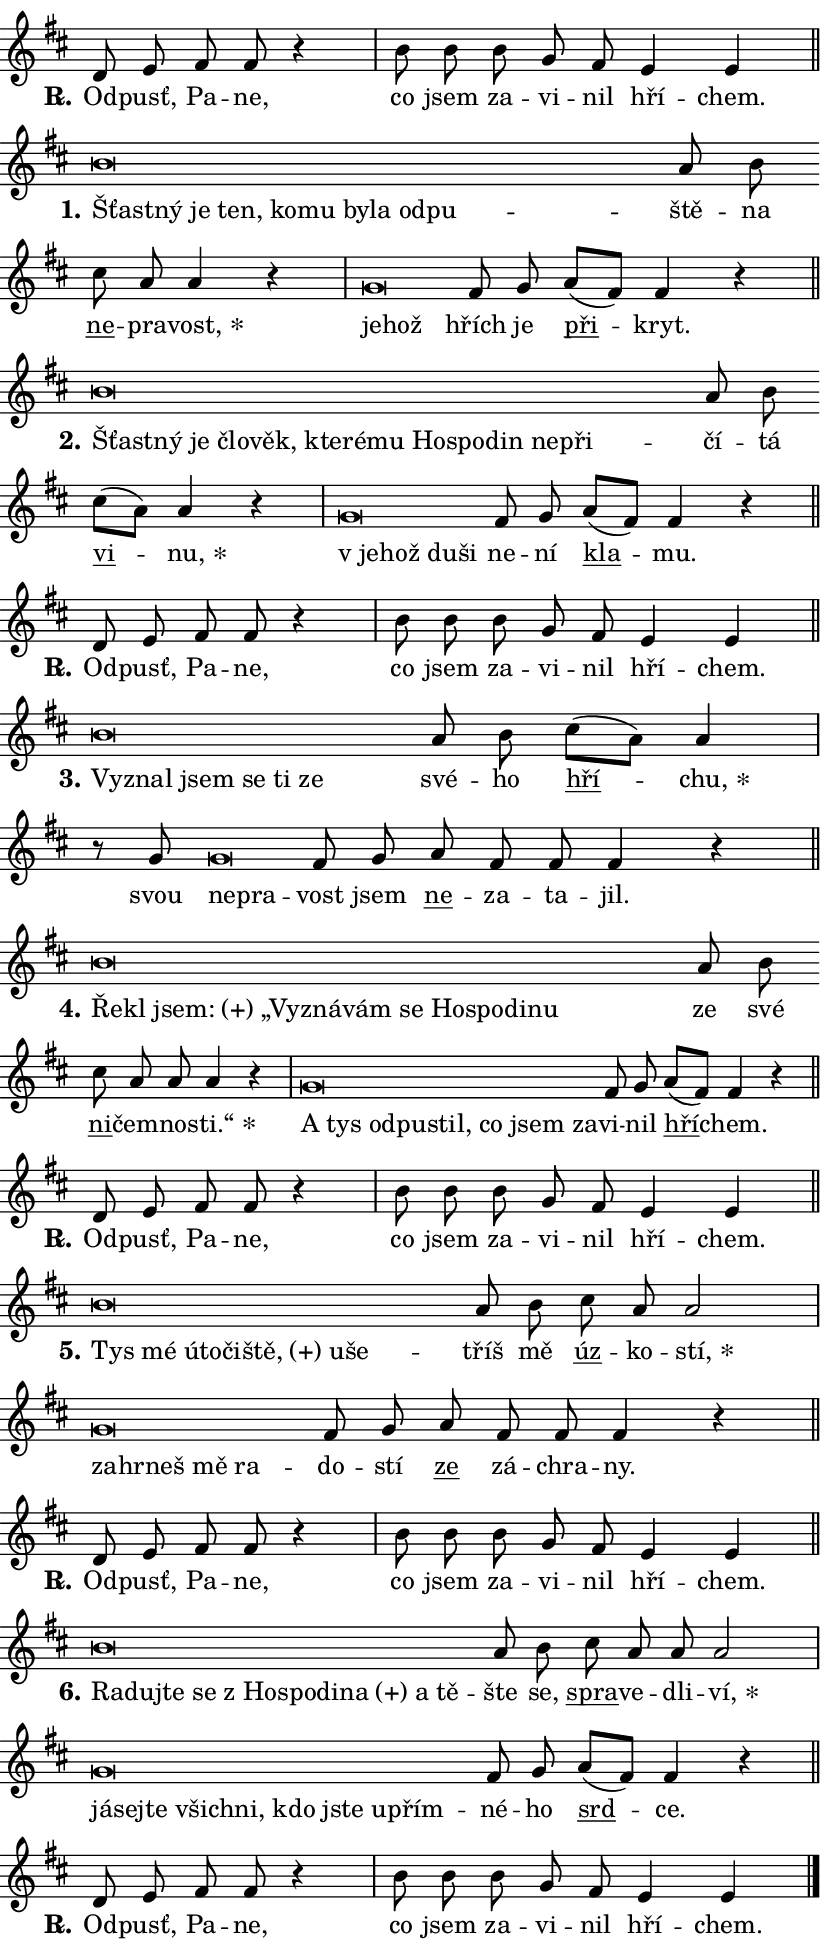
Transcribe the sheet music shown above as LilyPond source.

\version "2.24.0"
\header { tagline = "" }
\paper {
  indent = 0\cm
  top-margin = 0\cm
  right-margin = 0.13\cm % to fit lyric hyphens
  bottom-margin = 0\cm
  left-margin = 0\cm
  paper-width = 14\cm
  page-breaking = #ly:one-page-breaking
  system-system-spacing.basic-distance = #11
  score-system-spacing.basic-distance = #11
  ragged-last = ##f
}


%% Author: Thomas Morley
%% https://lists.gnu.org/archive/html/lilypond-user/2020-05/msg00002.html
#(define (line-position grob)
"Returns position of @var[grob} in current system:
   @code{'start}, if at first time-step
   @code{'end}, if at last time-step
   @code{'middle} otherwise
"
  (let* ((col (ly:item-get-column grob))
         (ln (ly:grob-object col 'left-neighbor))
         (rn (ly:grob-object col 'right-neighbor))
         (col-to-check-left (if (ly:grob? ln) ln col))
         (col-to-check-right (if (ly:grob? rn) rn col))
         (break-dir-left
           (and
             (ly:grob-property col-to-check-left 'non-musical #f)
             (ly:item-break-dir col-to-check-left)))
         (break-dir-right
           (and
             (ly:grob-property col-to-check-right 'non-musical #f)
             (ly:item-break-dir col-to-check-right))))
        (cond ((eqv? 1 break-dir-left) 'start)
              ((eqv? -1 break-dir-right) 'end)
              (else 'middle))))

#(define (tranparent-at-line-position vctor)
  (lambda (grob)
  "Relying on @code{line-position} select the relevant enry from @var{vctor}.
Used to determine transparency,"
    (case (line-position grob)
      ((end) (not (vector-ref vctor 0)))
      ((middle) (not (vector-ref vctor 1)))
      ((start) (not (vector-ref vctor 2))))))

noteHeadBreakVisibility =
#(define-music-function (break-visibility)(vector?)
"Makes @code{NoteHead}s transparent relying on @var{break-visibility}"
#{
  \override NoteHead.transparent =
    #(tranparent-at-line-position break-visibility)
#})

#(define delete-ledgers-for-transparent-note-heads
  (lambda (grob)
    "Reads whether a @code{NoteHead} is transparent.
If so this @code{NoteHead} is removed from @code{'note-heads} from
@var{grob}, which is supposed to be @code{LedgerLineSpanner}.
As a result ledgers are not printed for this @code{NoteHead}"
    (let* ((nhds-array (ly:grob-object grob 'note-heads))
           (nhds-list
             (if (ly:grob-array? nhds-array)
                 (ly:grob-array->list nhds-array)
                 '()))
           ;; Relies on the transparent-property being done before
           ;; Staff.LedgerLineSpanner.after-line-breaking is executed.
           ;; This is fragile ...
           (to-keep
             (remove
               (lambda (nhd)
                 (ly:grob-property nhd 'transparent #f))
               nhds-list)))
      ;; TODO find a better method to iterate over grob-arrays, similiar
      ;; to filter/remove etc for lists
      ;; For now rebuilt from scratch
      (set! (ly:grob-object grob 'note-heads)  '())
      (for-each
        (lambda (nhd)
          (ly:pointer-group-interface::add-grob grob 'note-heads nhd))
        to-keep))))

squashNotes = {
  \override NoteHead.X-extent = #'(-0.2 . 0.2)
  \override NoteHead.Y-extent = #'(-0.75 . 0)
  \override NoteHead.stencil =
    #(lambda (grob)
       (let ((pos (ly:grob-property grob 'staff-position)))
         (begin
           (if (< pos -7) (display "ERROR: Lower brevis then expected\n") (display ""))
           (if (<= pos -6) ly:text-interface::print ly:note-head::print))))
}
unSquashNotes = {
  \revert NoteHead.X-extent
  \revert NoteHead.Y-extent
  \revert NoteHead.stencil
}

hideNotes = \noteHeadBreakVisibility #begin-of-line-visible
unHideNotes = \noteHeadBreakVisibility #all-visible

% work-around for resetting accidentals
% https://lilypond.org/doc/v2.23/Documentation/notation/displaying-rhythms#unmetered-music
cadenzaMeasure = {
  \cadenzaOff
  \partial 1024 s1024
  \cadenzaOn
}

#(define-markup-command (accent layout props text) (markup?)
  "Underline accented syllable"
  (interpret-markup layout props
    #{\markup \override #'(offset . 4.3) \underline { #text }#}))

responsum = \markup \concat {
  "R" \hspace #-1.05 \path #0.1 #'((moveto 0 0.07) (lineto 0.9 0.8)) \hspace #0.05 "."
}

spaceSize = #0.6828661417322834 % exact space size for TeX Gyre Schola

\layout {
  \context {
    \Staff
    \remove "Time_signature_engraver"
    \override LedgerLineSpanner.after-line-breaking = #delete-ledgers-for-transparent-note-heads
  }
  \context {
    \Lyrics {
      \override LyricSpace.minimum-distance = \spaceSize
      \override LyricText.font-name = #"TeX Gyre Schola"
      \override LyricText.font-size = 1
      \override StanzaNumber.font-name = #"TeX Gyre Schola Bold"
      \override StanzaNumber.font-size = 1
    }
  }
  \context {
    \Score 
    \override NoteHead.text =
      #(lambda (grob) 
        (let ((pos (ly:grob-property grob 'staff-position)))
          #{\markup {
            \combine
              \halign #-0.55 \raise #(if (= pos -6) 0 0.5) \override #'(thickness . 2) \draw-line #'(3.2 . 0)
              \musicglyph "noteheads.sM1"
          }#}))
  }
}

% magnetic-lyrics.ily
%
%   written by
%     Jean Abou Samra <jean@abou-samra.fr>
%     Werner Lemberg <wl@gnu.org>
%
%   adapted by
%     Jiri Hon <jiri.hon@gmail.com>
%
% Version 2022-Apr-15

% https://www.mail-archive.com/lilypond-user@gnu.org/msg149350.html

#(define (Left_hyphen_pointer_engraver context)
   "Collect syllable-hyphen-syllable occurrences in lyrics and store
them in properties.  This engraver only looks to the left.  For
example, if the lyrics input is @code{foo -- bar}, it does the
following.

@itemize @bullet
@item
Set the @code{text} property of the @code{LyricHyphen} grob between
@q{foo} and @q{bar} to @code{foo}.

@item
Set the @code{left-hyphen} property of the @code{LyricText} grob with
text @q{foo} to the @code{LyricHyphen} grob between @q{foo} and
@q{bar}.
@end itemize

Use this auxiliary engraver in combination with the
@code{lyric-@/text::@/apply-@/magnetic-@/offset!} hook."
   (let ((hyphen #f)
         (text #f))
     (make-engraver
      (acknowledgers
       ((lyric-syllable-interface engraver grob source-engraver)
        (set! text grob)))
      (end-acknowledgers
       ((lyric-hyphen-interface engraver grob source-engraver)
        ;(when (not (grob::has-interface grob 'lyric-space-interface))
          (set! hyphen grob)));)
      ((stop-translation-timestep engraver)
       (when (and text hyphen)
         (ly:grob-set-object! text 'left-hyphen hyphen))
       (set! text #f)
       (set! hyphen #f)))))

#(define (lyric-text::apply-magnetic-offset! grob)
   "If the space between two syllables is less than the value in
property @code{LyricText@/.details@/.squash-threshold}, move the right
syllable to the left so that it gets concatenated with the left
syllable.

Use this function as a hook for
@code{LyricText@/.after-@/line-@/breaking} if the
@code{Left_@/hyphen_@/pointer_@/engraver} is active."
   (let ((hyphen (ly:grob-object grob 'left-hyphen #f)))
     (when hyphen
       (let ((left-text (ly:spanner-bound hyphen LEFT)))
         (when (grob::has-interface left-text 'lyric-syllable-interface)
           (let* ((common (ly:grob-common-refpoint grob left-text X))
                  (this-x-ext (ly:grob-extent grob common X))
                  (left-x-ext
                   (begin
                     ;; Trigger magnetism for left-text.
                     (ly:grob-property left-text 'after-line-breaking)
                     (ly:grob-extent left-text common X)))
                  ;; `delta` is the gap width between two syllables.
                  (delta (- (interval-start this-x-ext)
                            (interval-end left-x-ext)))
                  (details (ly:grob-property grob 'details))
                  (threshold (assoc-get 'squash-threshold details 0.2)))
             (when (< delta threshold)
               (let* (;; We have to manipulate the input text so that
                      ;; ligatures crossing syllable boundaries are not
                      ;; disabled.  For languages based on the Latin
                      ;; script this is essentially a beautification.
                      ;; However, for non-Western scripts it can be a
                      ;; necessity.
                      (lt (ly:grob-property left-text 'text))
                      (rt (ly:grob-property grob 'text))
                      (is-space (grob::has-interface hyphen 'lyric-space-interface))
                      (space (if is-space " " ""))
                      (extra-delta (if is-space spaceSize 0))
                      ;; Append new syllable.
                      (ltrt-space (if (and (string? lt) (string? rt))
                                (string-append lt space rt)
                                (make-concat-markup (list lt space rt))))
                      ;; Right-align `ltrt` to the right side.
                      (ltrt-space-markup (grob-interpret-markup
                               grob
                               (make-translate-markup
                                (cons (interval-length this-x-ext) 0)
                                (make-right-align-markup ltrt-space)))))
                 (begin
                   ;; Don't print `left-text`.
                   (ly:grob-set-property! left-text 'stencil #f)
                   ;; Set text and stencil (which holds all collected
                   ;; syllables so far) and shift it to the left.
                   (ly:grob-set-property! grob 'text ltrt-space)
                   (ly:grob-set-property! grob 'stencil ltrt-space-markup)
                   (ly:grob-translate-axis! grob (- (- delta extra-delta)) X))))))))))


#(define (lyric-hyphen::displace-bounds-first grob)
   ;; Make very sure this callback isn't triggered too early.
   (let ((left (ly:spanner-bound grob LEFT))
         (right (ly:spanner-bound grob RIGHT)))
     (ly:grob-property left 'after-line-breaking)
     (ly:grob-property right 'after-line-breaking)
     (ly:lyric-hyphen::print grob)))

squashThreshold = #0.4

\layout {
  \context {
    \Lyrics
    \consists #Left_hyphen_pointer_engraver
    \override LyricText.after-line-breaking =
      #lyric-text::apply-magnetic-offset!
    \override LyricHyphen.stencil = #lyric-hyphen::displace-bounds-first
    \override LyricText.details.squash-threshold = \squashThreshold
    \override LyricHyphen.minimum-distance = 0
    \override LyricHyphen.minimum-length = \squashThreshold
  }
}

squashText = \override LyricText.details.squash-threshold = 9999
unSquashText = \override LyricText.details.squash-threshold = \squashThreshold

leftText = \override LyricText.self-alignment-X = #LEFT
unLeftText = \revert LyricText.self-alignment-X

starOffset = #(lambda (grob) 
                (let ((x_offset (ly:self-alignment-interface::aligned-on-x-parent grob)))
                  (if (= x_offset 0) 0 (+ x_offset 1.2))))

star = #(define-music-function (syllable)(string?)
"Append star separator at the end of a syllable"
#{
  \once \override LyricText.X-offset = #starOffset
  \lyricmode { \markup {
    #syllable
    \override #'((font-name . "TeX Gyre Schola Bold")) \hspace #0.2 \lower #0.65 \larger "*"
  } }
#})

starAccent = #(define-music-function (syllable)(string?)
"Append star separator at the end of a syllable and make accent"
#{
  \once \override LyricText.X-offset = #starOffset
  \lyricmode { \markup {
    \accent #syllable
    \override #'((font-name . "TeX Gyre Schola Bold")) \hspace #0.2 \lower #0.65 \larger "*"
  } }
#})

breath = #(define-music-function (syllable)(string?)
"Append breathing indicator at the end of a syllable"
#{
  \lyricmode { \markup { #syllable "+" } }
#})

optionalBreath = #(define-music-function (syllable)(string?)
"Append optional breathing indicator at the end of a syllable"
#{
  \lyricmode { \markup { #syllable "(+)" } }
#})


\score {
    <<
        \new Voice = "melody" { \cadenzaOn \key d \major \relative { d'8 e fis fis r4 \cadenzaMeasure \bar "|" b8 b \bar "" b g fis e4 e \cadenzaMeasure \bar "||" \break } }
        \new Lyrics \lyricsto "melody" { \lyricmode { \set stanza = \responsum
Od -- pusť, Pa -- ne, co jsem za -- vi -- nil hří -- chem. } }
    >>
    \layout {}
}

\score {
    <<
        \new Voice = "melody" { \cadenzaOn \key d \major \relative { \squashNotes b'\breve*1/16 \hideNotes \breve*1/16 \bar "" \breve*1/16 \bar "" \breve*1/16 \bar "" \breve*1/16 \bar "" \breve*1/16 \bar "" \breve*1/16 \bar "" \breve*1/16 \bar "" \breve*1/16 \breve*1/16 \bar "" \unHideNotes \unSquashNotes a8 b \bar "" cis a a4 r \cadenzaMeasure \bar "|" \squashNotes g\breve*1/16 \hideNotes \breve*1/16 \bar "" \unHideNotes \unSquashNotes fis8 g \bar "" a[( fis)] fis4 r \cadenzaMeasure \bar "||" \break } }
        \new Lyrics \lyricsto "melody" { \lyricmode { \set stanza = "1."
\leftText Šťast -- \squashText ný je ten, ko -- mu by -- la od -- pu -- \unLeftText \unSquashText ště -- na \markup \accent ne -- pra -- \star vost, \leftText je -- \squashText hož \unLeftText \unSquashText hřích je \markup \accent při -- kryt. } }
    >>
    \layout {}
}

\score {
    <<
        \new Voice = "melody" { \cadenzaOn \key d \major \relative { \squashNotes b'\breve*1/16 \hideNotes \breve*1/16 \bar "" \breve*1/16 \bar "" \breve*1/16 \bar "" \breve*1/16 \bar "" \breve*1/16 \bar "" \breve*1/16 \bar "" \breve*1/16 \bar "" \breve*1/16 \bar "" \breve*1/16 \bar "" \breve*1/16 \bar "" \breve*1/16 \breve*1/16 \bar "" \unHideNotes \unSquashNotes a8 b \bar "" cis[( a)] a4 r \cadenzaMeasure \bar "|" \squashNotes g\breve*1/16 \hideNotes \breve*1/16 \bar "" \breve*1/16 \breve*1/16 \bar "" \unHideNotes \unSquashNotes fis8 g \bar "" a[( fis)] fis4 r \cadenzaMeasure \bar "||" \break } }
        \new Lyrics \lyricsto "melody" { \lyricmode { \set stanza = "2."
\leftText Šťast -- \squashText ný je člo -- věk, kte -- ré -- mu Ho -- spo -- din ne -- při -- \unLeftText \unSquashText čí -- tá \markup \accent vi -- \star nu, \leftText "v je" -- \squashText hož du -- ši \unLeftText \unSquashText ne -- ní \markup \accent kla -- mu. } }
    >>
    \layout {}
}

\score {
    <<
        \new Voice = "melody" { \cadenzaOn \key d \major \relative { d'8 e fis fis r4 \cadenzaMeasure \bar "|" b8 b \bar "" b g fis e4 e \cadenzaMeasure \bar "||" \break } }
        \new Lyrics \lyricsto "melody" { \lyricmode { \set stanza = \responsum
Od -- pusť, Pa -- ne, co jsem za -- vi -- nil hří -- chem. } }
    >>
    \layout {}
}

\score {
    <<
        \new Voice = "melody" { \cadenzaOn \key d \major \relative { \squashNotes b'\breve*1/16 \hideNotes \breve*1/16 \bar "" \breve*1/16 \bar "" \breve*1/16 \bar "" \breve*1/16 \breve*1/16 \bar "" \unHideNotes \unSquashNotes a8 b \bar "" cis[( a)] a4 \cadenzaMeasure \bar "|" r8 g8 \squashNotes g\breve*1/16 \hideNotes \breve*1/16 \bar "" \unHideNotes \unSquashNotes fis8 g \bar "" a fis fis fis4 r \cadenzaMeasure \bar "||" \break } }
        \new Lyrics \lyricsto "melody" { \lyricmode { \set stanza = "3."
\leftText Vy -- \squashText znal jsem se ti ze \unLeftText \unSquashText své -- ho \markup \accent hří -- \star chu, svou \leftText ne -- \squashText pra -- \unLeftText \unSquashText vost jsem \markup \accent ne -- za -- ta -- jil. } }
    >>
    \layout {}
}

\score {
    <<
        \new Voice = "melody" { \cadenzaOn \key d \major \relative { \squashNotes b'\breve*1/16 \hideNotes \breve*1/16 \bar "" \breve*1/16 \bar "" \breve*1/16 \bar "" \breve*1/16 \bar "" \breve*1/16 \bar "" \breve*1/16 \bar "" \breve*1/16 \bar "" \breve*1/16 \bar "" \breve*1/16 \breve*1/16 \bar "" \unHideNotes \unSquashNotes a8 b \bar "" cis a a a4 r \cadenzaMeasure \bar "|" \squashNotes g\breve*1/16 \hideNotes \breve*1/16 \bar "" \breve*1/16 \bar "" \breve*1/16 \bar "" \breve*1/16 \bar "" \breve*1/16 \bar "" \breve*1/16 \breve*1/16 \bar "" \unHideNotes \unSquashNotes fis8 g \bar "" a[( fis)] fis4 r \cadenzaMeasure \bar "||" \break } }
        \new Lyrics \lyricsto "melody" { \lyricmode { \set stanza = "4."
\leftText Ře -- \squashText kl \optionalBreath jsem: „Vy -- zná -- vám se Ho -- spo -- di -- nu \unLeftText \unSquashText ze své \markup \accent ni -- čem -- no -- \star sti.“ \leftText A \squashText tys od -- pu -- stil, co jsem za -- \unLeftText \unSquashText vi -- nil \markup \accent hří -- chem. } }
    >>
    \layout {}
}

\score {
    <<
        \new Voice = "melody" { \cadenzaOn \key d \major \relative { d'8 e fis fis r4 \cadenzaMeasure \bar "|" b8 b \bar "" b g fis e4 e \cadenzaMeasure \bar "||" \break } }
        \new Lyrics \lyricsto "melody" { \lyricmode { \set stanza = \responsum
Od -- pusť, Pa -- ne, co jsem za -- vi -- nil hří -- chem. } }
    >>
    \layout {}
}

\score {
    <<
        \new Voice = "melody" { \cadenzaOn \key d \major \relative { \squashNotes b'\breve*1/16 \hideNotes \breve*1/16 \bar "" \breve*1/16 \bar "" \breve*1/16 \bar "" \breve*1/16 \bar "" \breve*1/16 \bar "" \breve*1/16 \breve*1/16 \bar "" \unHideNotes \unSquashNotes a8 b \bar "" cis a a2 \cadenzaMeasure \bar "|" \squashNotes g\breve*1/16 \hideNotes \breve*1/16 \bar "" \breve*1/16 \bar "" \breve*1/16 \breve*1/16 \bar "" \unHideNotes \unSquashNotes fis8 g \bar "" a fis fis fis4 r \cadenzaMeasure \bar "||" \break } }
        \new Lyrics \lyricsto "melody" { \lyricmode { \set stanza = "5."
\leftText Tys \squashText mé ú -- to -- či -- \optionalBreath ště, u -- še -- \unLeftText \unSquashText tříš mě \markup \accent úz -- ko -- \star stí, \leftText za -- \squashText hr -- neš mě ra -- \unLeftText \unSquashText do -- stí \markup \accent ze zá -- chra -- ny. } }
    >>
    \layout {}
}

\score {
    <<
        \new Voice = "melody" { \cadenzaOn \key d \major \relative { d'8 e fis fis r4 \cadenzaMeasure \bar "|" b8 b \bar "" b g fis e4 e \cadenzaMeasure \bar "||" \break } }
        \new Lyrics \lyricsto "melody" { \lyricmode { \set stanza = \responsum
Od -- pusť, Pa -- ne, co jsem za -- vi -- nil hří -- chem. } }
    >>
    \layout {}
}

\score {
    <<
        \new Voice = "melody" { \cadenzaOn \key d \major \relative { \squashNotes b'\breve*1/16 \hideNotes \breve*1/16 \bar "" \breve*1/16 \bar "" \breve*1/16 \bar "" \breve*1/16 \bar "" \breve*1/16 \bar "" \breve*1/16 \bar "" \breve*1/16 \bar "" \breve*1/16 \breve*1/16 \bar "" \unHideNotes \unSquashNotes a8 b \bar "" cis a a a2 \cadenzaMeasure \bar "|" \squashNotes g\breve*1/16 \hideNotes \breve*1/16 \bar "" \breve*1/16 \bar "" \breve*1/16 \bar "" \breve*1/16 \bar "" \breve*1/16 \bar "" \breve*1/16 \bar "" \breve*1/16 \breve*1/16 \bar "" \unHideNotes \unSquashNotes fis8 g \bar "" a[( fis)] fis4 r \cadenzaMeasure \bar "||" \break } }
        \new Lyrics \lyricsto "melody" { \lyricmode { \set stanza = "6."
\leftText Ra -- \squashText duj -- te se "z Ho" -- spo -- di -- \optionalBreath na a tě -- \unLeftText \unSquashText šte se, \markup \accent spra -- ve -- dli -- \star ví, \leftText já -- \squashText sej -- te všich -- ni, kdo jste u -- přím -- \unLeftText \unSquashText né -- ho \markup \accent srd -- ce. } }
    >>
    \layout {}
}

\score {
    <<
        \new Voice = "melody" { \cadenzaOn \key d \major \relative { d'8 e fis fis r4 \cadenzaMeasure \bar "|" b8 b \bar "" b g fis e4 e \cadenzaMeasure \bar "||" \break } \bar "|." }
        \new Lyrics \lyricsto "melody" { \lyricmode { \set stanza = \responsum
Od -- pusť, Pa -- ne, co jsem za -- vi -- nil hří -- chem. } }
    >>
    \layout {}
}
